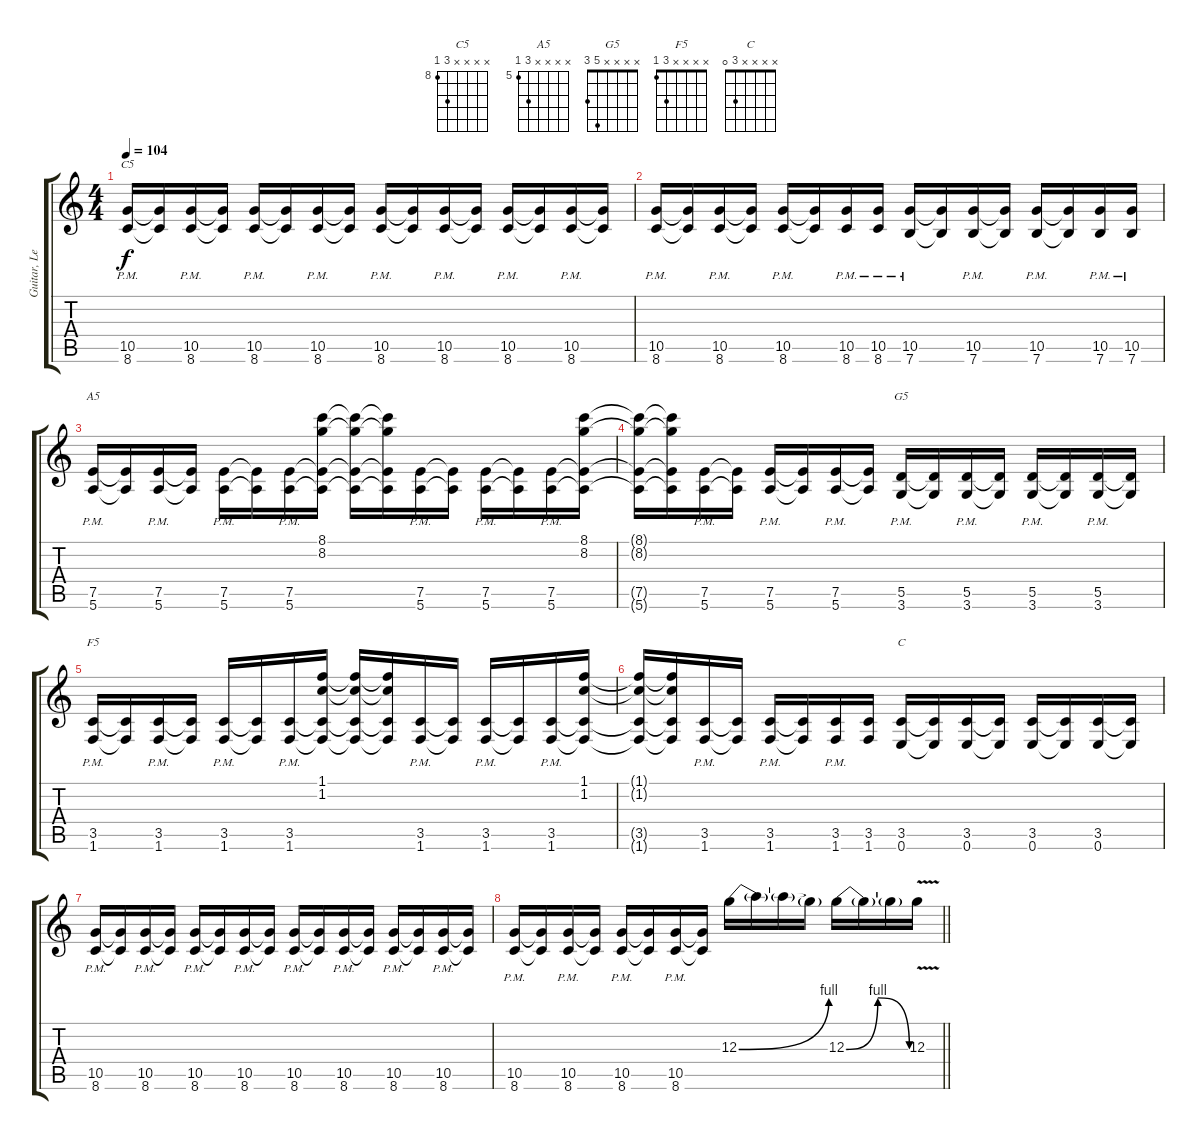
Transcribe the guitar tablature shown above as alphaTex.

\track ("Guitar, Lead" "Guitar, Le") {instrument distortionguitar}
\staff {score tabs}
\tuning (E4 B3 G3 D3 A2 E2) {hide}
\chord ("C5" x x x x 10 8) {firstfret 8}
\chord ("A5" x x x x 7 5) {firstfret 5}
\chord ("G5" x x x x 5 3)
\chord ("F5" x x x x 3 1)
\chord ("C" x x x x 3 0)
\ts (4 4)
\tempo 104
\clef g2
\ks c
(10.5{pm} 8.6).16{ch "C5" dy f} (10.5{t} 8.6{t}).16 (10.5{pm} 8.6).16 (10.5{t} 8.6{t}).16 (10.5{pm} 8.6).16 (10.5{t} 8.6{t}).16 (10.5{pm} 8.6).16 (10.5{t} 8.6{t}).16 (10.5{pm} 8.6).16 (10.5{t} 8.6{t}).16 (10.5{pm} 8.6).16 (10.5{t} 8.6{t}).16 (10.5{pm} 8.6).16 (10.5{t} 8.6{t}).16 (10.5{pm} 8.6).16 (10.5{t} 8.6{t}).16 |
(10.5{pm} 8.6).16 (10.5{t} 8.6{t}).16 (10.5{pm} 8.6).16 (10.5{t} 8.6{t}).16 (10.5{pm} 8.6).16 (10.5{t} 8.6{t}).16 (10.5{pm} 8.6).16 (10.5{pm} 8.6{pm}).16 (10.5{pm} 7.6).16 (10.5{t} 7.6{t}).16 (10.5{pm} 7.6).16 (10.5{t} 7.6{t}).16 (10.5{pm} 7.6).16 (10.5{t} 7.6{t}).16 (10.5{pm} 7.6).16 (10.5{pm} 7.6{pm}).16 |
(7.5 5.6{pm}).16{ch "A5"} (7.5{t} 5.6{t}).16 (7.5 5.6{pm}).16 (7.5{t} 5.6{t}).16 (7.5 5.6{pm}).16 (7.5{t} 5.6{t}).16 (7.5 5.6{pm}).16 (8.1 8.2 7.5{t} 5.6{t}).16 (8.1{t} 8.2{t} 7.5{t} 5.6{t}).16 (8.1{t} 8.2{t} 7.5{t} 5.6{t}).16 (7.5 5.6{pm}).16 (7.5{t} 5.6{t}).16 (7.5 5.6{pm}).16 (7.5{t} 5.6{t}).16 (7.5 5.6{pm}).16 (8.1 8.2 7.5{t} 5.6{t}).16 |
(8.1{t} 8.2{t} 7.5{t} 5.6{t}).16 (8.1{t} 8.2{t} 7.5{t} 5.6{t}).16 (7.5 5.6{pm}).16 (7.5{t} 5.6{t}).16 (7.5 5.6{pm}).16 (7.5{t} 5.6{t}).16 (7.5 5.6{pm}).16 (7.5{t} 5.6{t}).16 (5.5 3.6{pm}).16{ch "G5"} (5.5{t} 3.6{t}).16 (5.5 3.6{pm}).16 (5.5{t} 3.6{t}).16 (5.5 3.6{pm}).16 (5.5{t} 3.6{t}).16 (5.5 3.6{pm}).16 (5.5{t} 3.6{t}).16 |
(3.5{pm} 1.6{pm}).16{ch "F5"} (3.5{t} 1.6{t}).16 (3.5{pm} 1.6{pm}).16 (3.5{t} 1.6{t}).16 (3.5{pm} 1.6{pm}).16 (3.5{t} 1.6{t}).16 (3.5{pm} 1.6{pm}).16 (1.1 1.2 3.5{t} 1.6{t}).16 (1.1{t} 1.2{t} 3.5{t} 1.6{t}).16 (1.1{t} 1.2{t} 3.5{t} 1.6{t}).16 (3.5{pm} 1.6{pm}).16 (3.5{t} 1.6{t}).16 (3.5{pm} 1.6{pm}).16 (3.5{t} 1.6{t}).16 (3.5{pm} 1.6{pm}).16 (1.1 1.2 3.5{t} 1.6{t}).16 |
(1.1{t} 1.2{t} 3.5{t} 1.6{t}).16 (1.1{t} 1.2{t} 3.5{t} 1.6{t}).16 (3.5{pm} 1.6{pm}).16 (3.5{t} 1.6{t}).16 (3.5{pm} 1.6{pm}).16 (3.5{t} 1.6{t}).16 (3.5{pm} 1.6{pm}).16 (3.5 1.6).16 (3.5 0.6).16{ch "C"} (3.5{t} 0.6{t}).16 (3.5 0.6).16 (3.5{t} 0.6{t}).16 (3.5 0.6).16 (3.5{t} 0.6{t}).16 (3.5 0.6).16 (3.5{t} 0.6{t}).16 |
(10.5{pm} 8.6).16 (10.5{t} 8.6{t}).16 (10.5{pm} 8.6).16 (10.5{t} 8.6{t}).16 (10.5{pm} 8.6).16 (10.5{t} 8.6{t}).16 (10.5{pm} 8.6).16 (10.5{t} 8.6{t}).16 (10.5{pm} 8.6).16 (10.5{t} 8.6{t}).16 (10.5{pm} 8.6).16 (10.5{t} 8.6{t}).16 (10.5{pm} 8.6).16 (10.5{t} 8.6{t}).16 (10.5{pm} 8.6).16 (10.5{t} 8.6{t}).16 |
\barLineRight lightlight
(10.5{pm} 8.6).16 (10.5{t} 8.6{t}).16 (10.5{pm} 8.6).16 (10.5{t} 8.6{t}).16 (10.5{pm} 8.6).16 (10.5{t} 8.6{t}).16 (10.5{pm} 8.6).16 (10.5{t} 8.6{t}).16 12.3{be (bend 0 0 60 4)}.16 12.3{t}.16 12.3{t}.16 12.3{t}.16 12.3{be (bendrelease 0 0 30 4 50 4 60 0)}.16 12.3{t}.16 12.3{t}.16 12.3{v}.16
